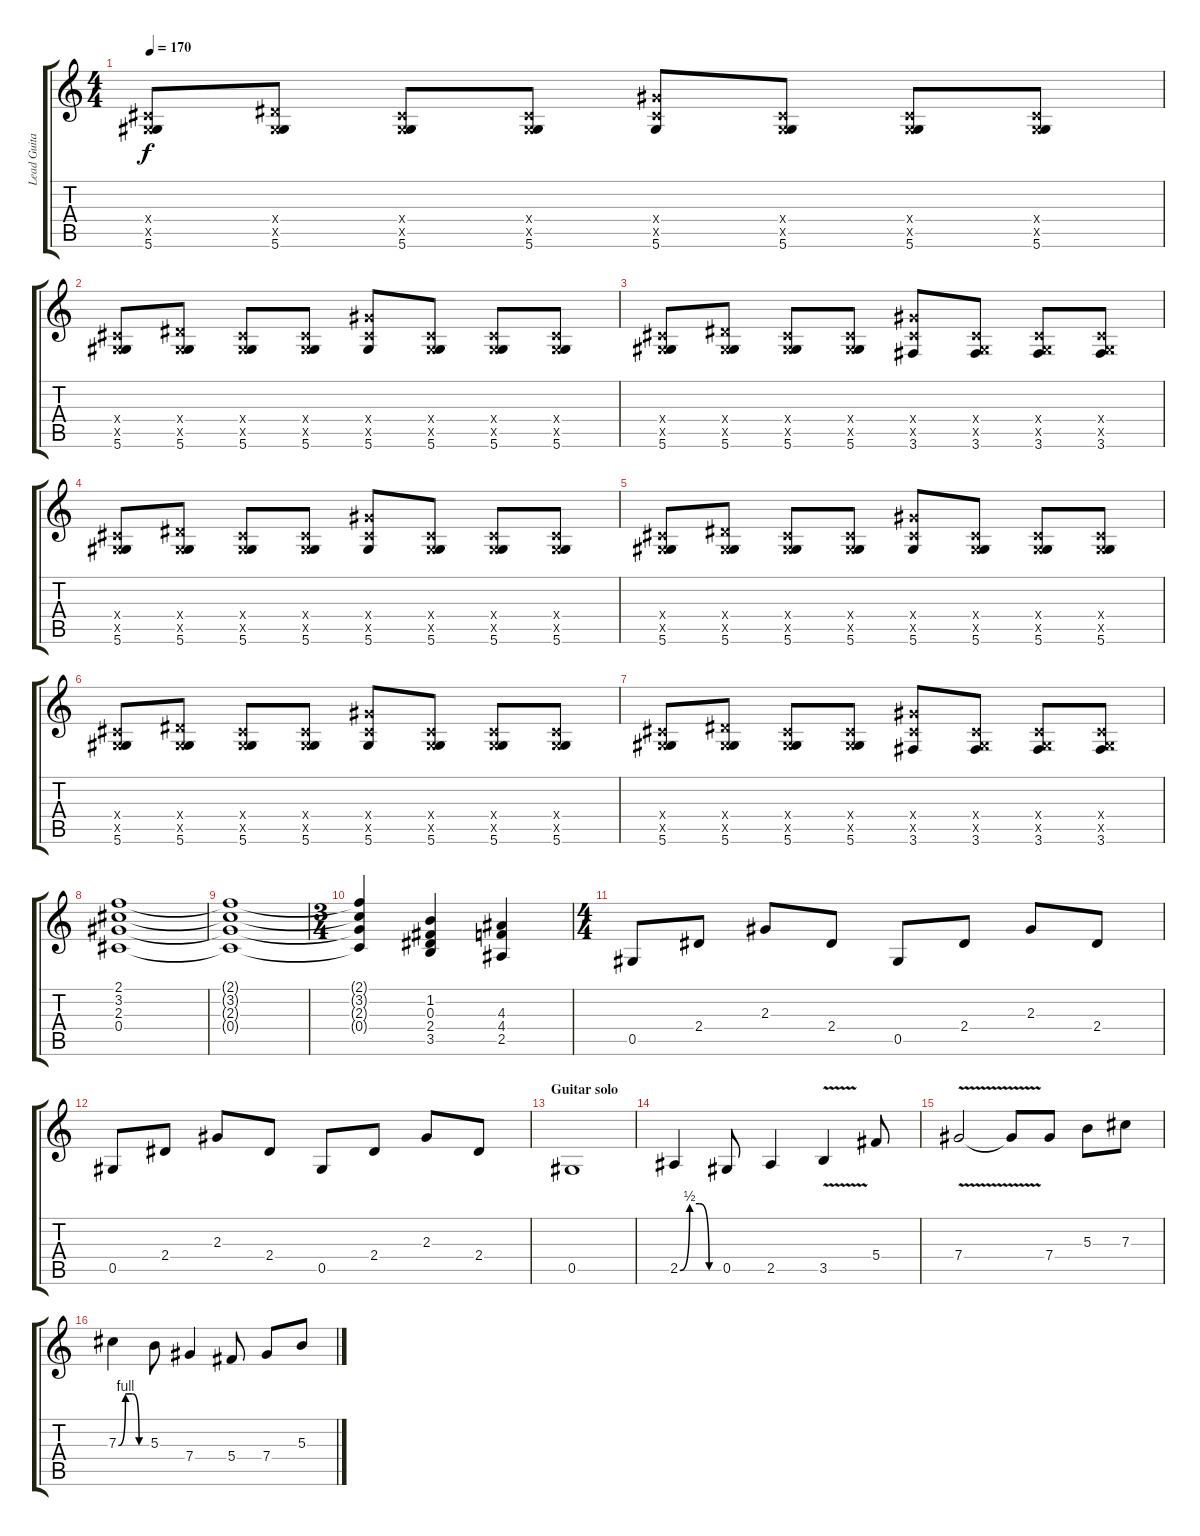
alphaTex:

\track ("Lead Guitar - Joni" "Lead Guita") {instrument overdrivenguitar}
\staff {score tabs}
\tuning (Eb4 Bb3 Gb3 Db3 Ab2 Eb2) {hide}
\ts (4 4)
\tempo 170
\clef g2
\ks c
(0.4{x} 0.5{x} 5.6).8{dy f} (2.4{x} 0.5{x} 5.6).8 (0.4{x} 0.5{x} 5.6).8 (0.4{x} 0.5{x} 5.6).8 (7.4{x} 5.5{x} 5.6).8 (0.4{x} 0.5{x} 5.6).8 (0.4{x} 0.5{x} 5.6).8 (0.4{x} 0.5{x} 5.6).8 |
(0.4{x} 0.5{x} 5.6).8 (2.4{x} 0.5{x} 5.6).8 (0.4{x} 0.5{x} 5.6).8 (0.4{x} 0.5{x} 5.6).8 (7.4{x} 5.5{x} 5.6).8 (0.4{x} 0.5{x} 5.6).8 (0.4{x} 0.5{x} 5.6).8 (0.4{x} 0.5{x} 5.6).8 |
(0.4{x} 0.5{x} 5.6).8 (2.4{x} 0.5{x} 5.6).8 (0.4{x} 0.5{x} 5.6).8 (0.4{x} 0.5{x} 5.6).8 (7.4{x} 5.5{x} 3.6).8 (0.4{x} 0.5{x} 3.6).8 (0.4{x} 0.5{x} 3.6).8 (0.4{x} 0.5{x} 3.6).8 |
(0.4{x} 0.5{x} 5.6).8 (2.4{x} 0.5{x} 5.6).8 (0.4{x} 0.5{x} 5.6).8 (0.4{x} 0.5{x} 5.6).8 (7.4{x} 5.5{x} 5.6).8 (0.4{x} 0.5{x} 5.6).8 (0.4{x} 0.5{x} 5.6).8 (0.4{x} 0.5{x} 5.6).8 |
(0.4{x} 0.5{x} 5.6).8 (2.4{x} 0.5{x} 5.6).8 (0.4{x} 0.5{x} 5.6).8 (0.4{x} 0.5{x} 5.6).8 (7.4{x} 5.5{x} 5.6).8 (0.4{x} 0.5{x} 5.6).8 (0.4{x} 0.5{x} 5.6).8 (0.4{x} 0.5{x} 5.6).8 |
(0.4{x} 0.5{x} 5.6).8 (2.4{x} 0.5{x} 5.6).8 (0.4{x} 0.5{x} 5.6).8 (0.4{x} 0.5{x} 5.6).8 (7.4{x} 5.5{x} 5.6).8 (0.4{x} 0.5{x} 5.6).8 (0.4{x} 0.5{x} 5.6).8 (0.4{x} 0.5{x} 5.6).8 |
(0.4{x} 0.5{x} 5.6).8 (2.4{x} 0.5{x} 5.6).8 (0.4{x} 0.5{x} 5.6).8 (0.4{x} 0.5{x} 5.6).8 (7.4{x} 5.5{x} 3.6).8 (0.4{x} 0.5{x} 3.6).8 (0.4{x} 0.5{x} 3.6).8 (0.4{x} 0.5{x} 3.6).8 |
(2.1 3.2 2.3 0.4).1 |
(2.1{t} 3.2{t} 2.3{t} 0.4{t}).1 |
\ts (3 4)
(2.1{t} 3.2{t} 2.3{t} 0.4{t}).4 (1.2 0.3 2.4 3.5).4 (4.3 4.4 2.5).4 |
\ts (4 4)
0.5.8 2.4.8 2.3.8 2.4.8 0.5.8 2.4.8 2.3.8 2.4.8 |
0.5.8 2.4.8 2.3.8 2.4.8 0.5.8 2.4.8 2.3.8 2.4.8 |
\section ("" "Guitar solo")
0.5.1{volume 16} |
2.5{be (custom 0 0 15 2 30 2 45 0 60 0)}.4 0.5.8 2.5.4 3.5{v}.4 5.4.8 |
7.4{v}.2 7.4{t}.8 7.4.8 5.3.8 7.3.8 |
7.3{be (custom 0 0 15 4 30 4 44 0 60 0)}.4 5.3.8 7.4.4 5.4.8 7.4.8 5.3.8
